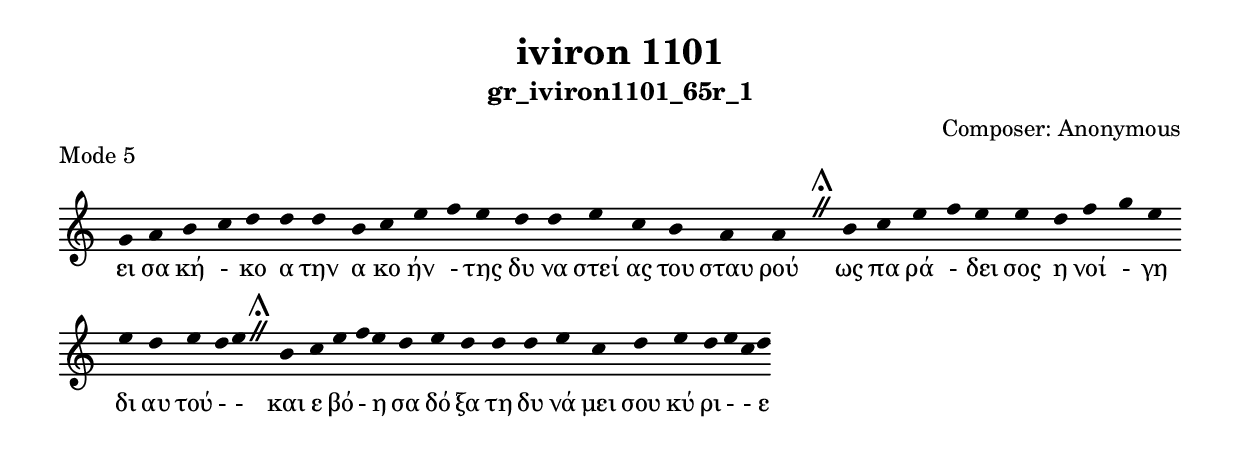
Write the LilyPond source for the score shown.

\include "gregorian.ly"

	\header {
 	  title = "iviron 1101"
	  subtitle = "gr_iviron1101_65r_1"
	  composer = "Composer: Αnonymous"
	  piece = "Mode 5"
	}

	chant = {
	  g'4 a'4 b'4 c''4 d''4 d''4 d''4 b'4 c''4 e''4 f''4 e''4 d''4 d''4 e''4 c''4 b'4 a'4 a'4 \divisioMaior
 b'4 c''4 e''4 f''4 e''4 e''4 d''4 f''4 g''4 e''4 e''4 d''4 e''4 d''4 e''4 \divisioMaior
 b'4 c''4 e''4 f''4 e''4 d''4 e''4 d''4 d''4 d''4 e''4 c''4 d''4 e''4 d''4 e''4 c''4 d''4\finalis
	}

	verba = \lyricmode {ει σα κή - κο α την α κο ήν - της δυ να στεί ας του σταυ ρού 
ως πα ρά - δει σος η νοί - γη δι αυ τού -  - 
και ε βό - η σα δό ξα τη δυ νά μει σου κύ ρι -  - ε 
	}


	\score {
	  \new Staff <<
	  \new Voice = "melody" \chant
	  \new Lyrics = "one" \lyricsto melody \verba
	  >>
	  \layout {
	    \context {
	      \Staff
	      \remove "Time_signature_engraver"
	      \remove "Bar_engraver"
	    }
	    \context {
	      \Voice
	      \remove "Stem_engraver"
	    }
	  }
	}